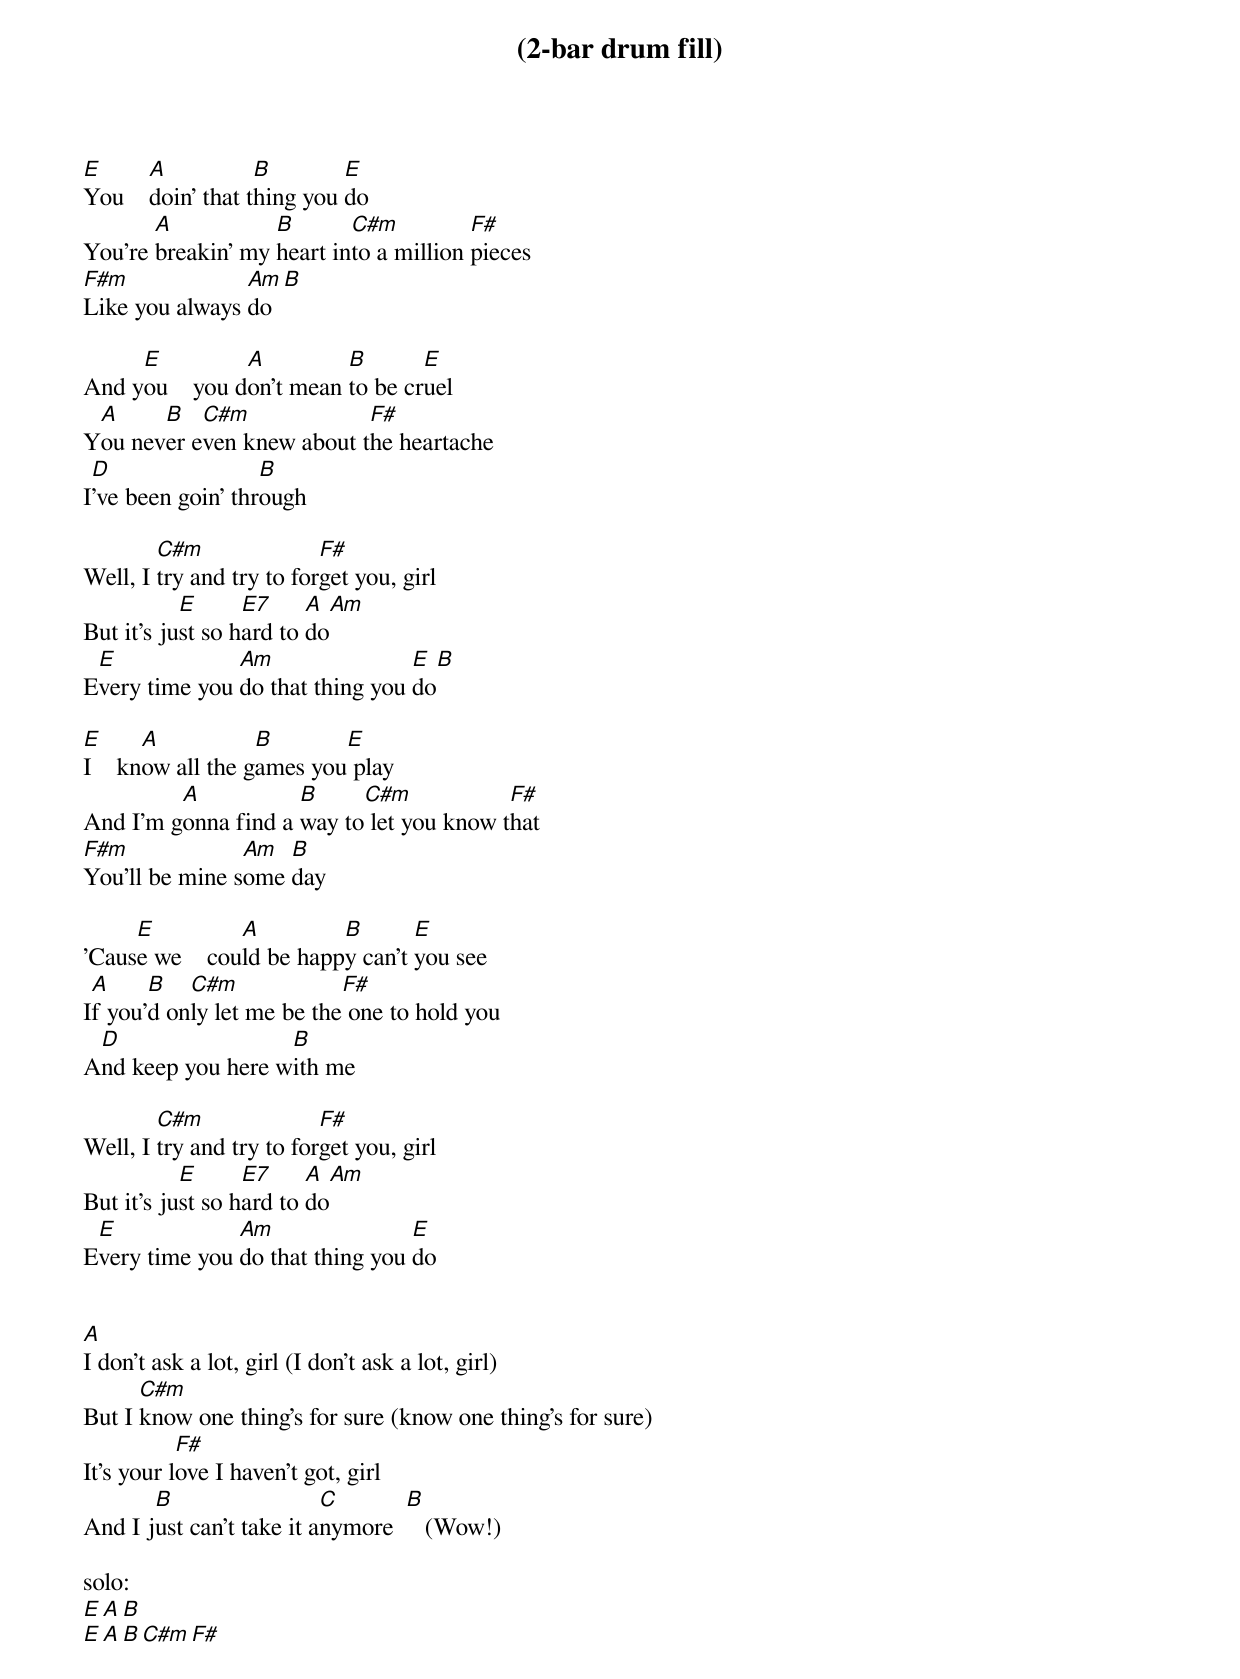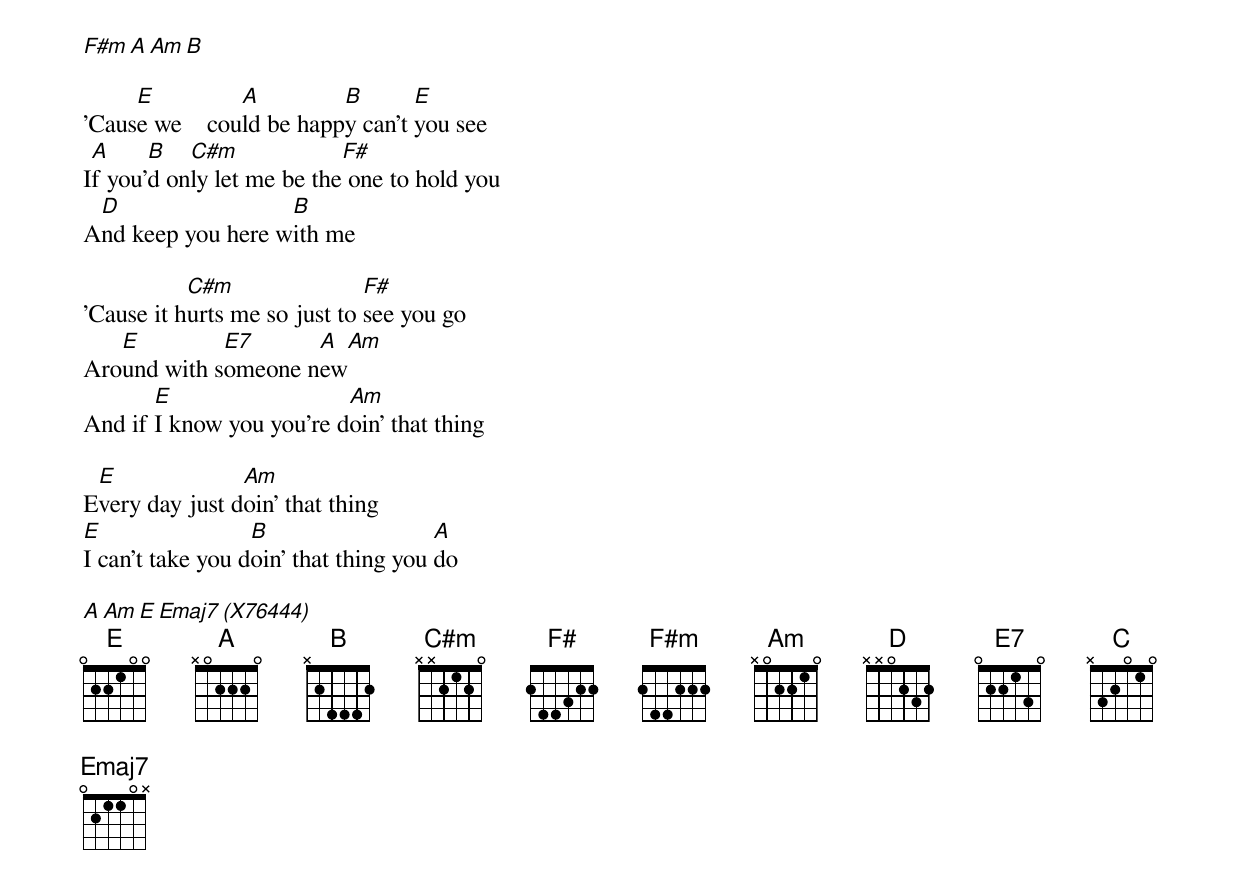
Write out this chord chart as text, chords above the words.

(2-bar drum fill)

E      A           B        E
You    doin' that thing you do
       A           B       C#m          F#
You're breakin' my heart into a million pieces
F#m             Am  B
Like you always do

     E          A         B       E
And you    you don't mean to be cruel
 A     B   C#m             F#
You never even knew about the heartache
 D                 B
I've been goin' through

        C#m               F#
Well, I try and try to forget you, girl
           E      E7     A   Am
But it's just so hard to do
 E             Am                E     B
Every time you do that thing you do

E      A           B       E
I    know all the games you play
         A           B     C#m            F#
And I'm gonna find a way to let you know that
F#m             Am  B
You'll be mine some day

     E          A         B       E
'Cause we    could be happy can't you see
 A     B   C#m             F#
If you'd only let me be the one to hold you
 D                 B
And keep you here with me

        C#m               F#
Well, I try and try to forget you, girl
           E      E7     A   Am
But it's just so hard to do
 E             Am                E
Every time you do that thing you do


A
I don't ask a lot, girl (I don't ask a lot, girl)
      C#m
But I know one thing's for sure (know one thing's for sure)
           F#
It's your love I haven't got, girl
       B                  C       B
And I just can't take it anymore     (Wow!)

solo:
E     A     B
E     A     B     C#m     F#
F#m     A     Am     B

     E          A         B       E
'Cause we    could be happy can't you see
 A     B   C#m             F#
If you'd only let me be the one to hold you
 D                 B
And keep you here with me

           C#m                F#
'Cause it hurts me so just to see you go
   E         E7      A    Am
Around with someone new
       E                  Am
And if I know you you're doin' that thing

 E              Am
Every day just doin' that thing
E                 B                   A
I can't take you doin' that thing you do

 A      Am        E        Emaj7 (X76444)
